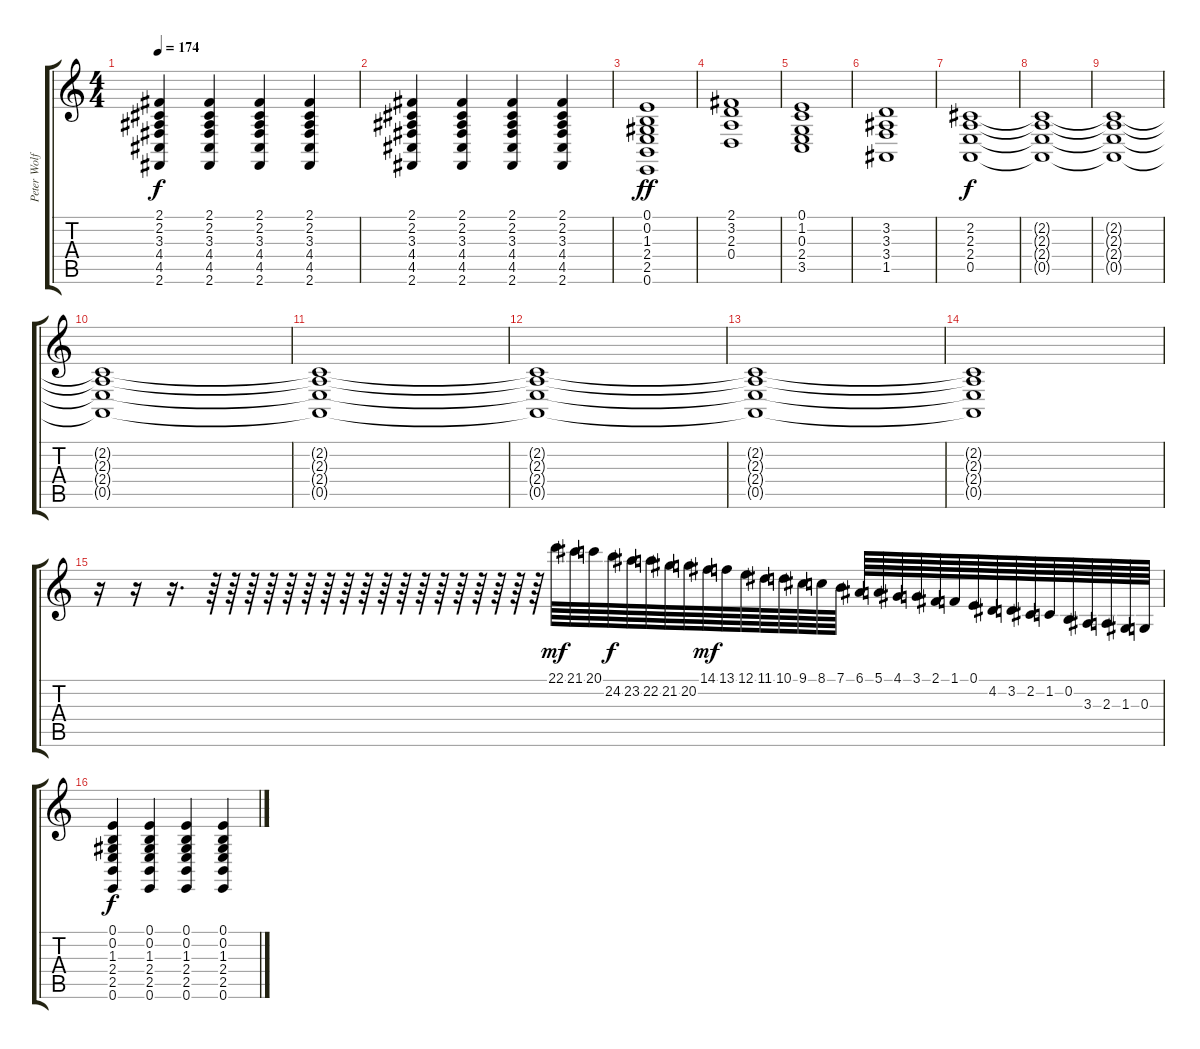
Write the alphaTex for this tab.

\track ("Peter Wolf " "Peter Wolf") {instrument electricgrandpiano}
\staff {score tabs}
\tuning (E4 B3 G3 D3 A2 E2) {hide}
\ts (4 4)
\tempo 174
\clef g2
\ks c
(2.1 2.2 3.3 4.4 4.5 2.6).4{dy f} (2.1 2.2 3.3 4.4 4.5 2.6).4 (2.1 2.2 3.3 4.4 4.5 2.6).4 (2.1 2.2 3.3 4.4 4.5 2.6).4 |
(2.1 2.2 3.3 4.4 4.5 2.6).4 (2.1 2.2 3.3 4.4 4.5 2.6).4 (2.1 2.2 3.3 4.4 4.5 2.6).4 (2.1 2.2 3.3 4.4 4.5 2.6).4 |
(0.1 0.2 1.3 2.4 2.5 0.6).1{dy ff} |
(2.1 3.2 2.3 0.4).1 |
(0.1 1.2 0.3 2.4 3.5).1 |
(3.2 3.3 3.4 1.5).1 |
(2.2 2.3 2.4 0.5).1{dy f} |
(2.2{t} 2.3{t} 2.4{t} 0.5{t}).1 |
(2.2{t} 2.3{t} 2.4{t} 0.5{t}).1 |
(2.2{t} 2.3{t} 2.4{t} 0.5{t}).1 |
(2.2{t} 2.3{t} 2.4{t} 0.5{t}).1 |
(2.2{t} 2.3{t} 2.4{t} 0.5{t}).1 |
(2.2{t} 2.3{t} 2.4{t} 0.5{t}).1 |
(2.2{t} 2.3{t} 2.4{t} 0.5{t}).1 |
r.16 r.16 r.16{d} r.64 r.64 r.64 r.64 r.64 r.64 r.64 r.64 r.64 r.64 r.64 r.64 r.64 r.64 r.64 r.64 r.64 r.64 22.1.64{dy mf} 21.1.64 20.1.64 24.2.64{dy f} 23.2.64 22.2.64 21.2.64 20.2.64 14.1.64{dy mf} 13.1.64 12.1.64 11.1.64 10.1.64 9.1.64 8.1.64 7.1.64 6.1.64 5.1.64 4.1.64 3.1.64 2.1.64 1.1.64 0.1.64 4.2.64 3.2.64 2.2.64 1.2.64 0.2.64 3.3.64 2.3.64 1.3.64 0.3.64 |
(0.1 0.2 1.3 2.4 2.5 0.6).4{dy f} (0.1 0.2 1.3 2.4 2.5 0.6).4 (0.1 0.2 1.3 2.4 2.5 0.6).4 (0.1 0.2 1.3 2.4 2.5 0.6).4
